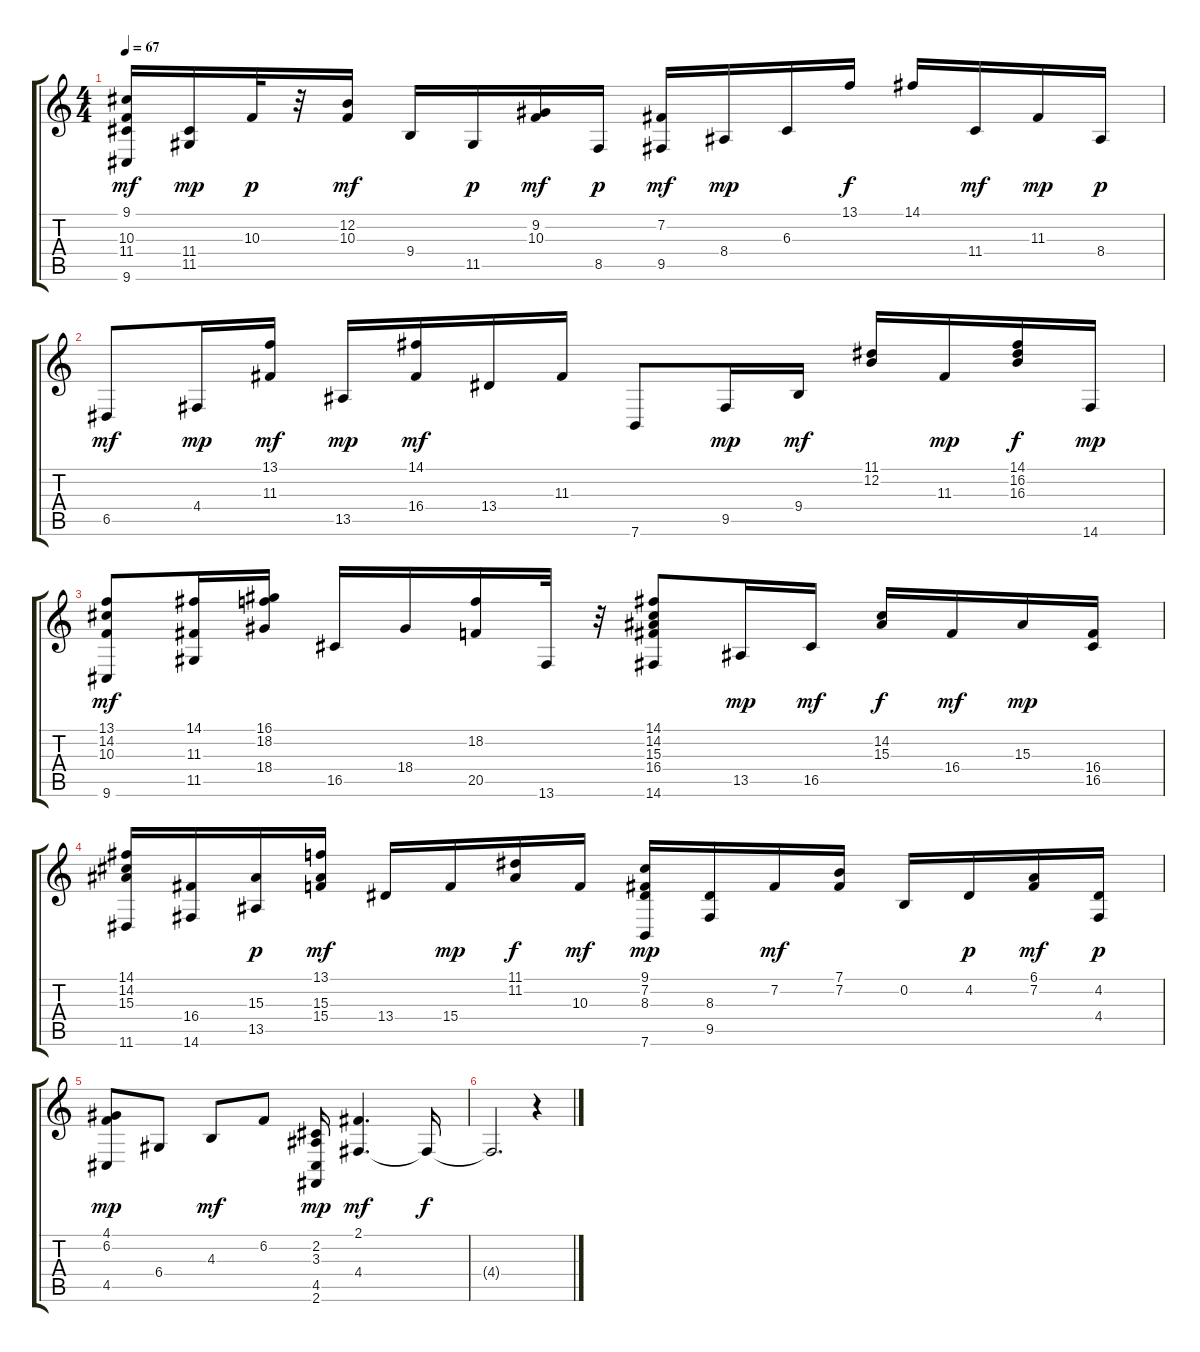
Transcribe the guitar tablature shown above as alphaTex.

\track "" {instrument acousticgrandpiano}
\staff {score tabs}
\tuning (E4 B3 G3 D3 A2 E2) {hide}
\ts (4 4)
\tempo 67
\clef g2
\ks c
(9.1 10.3 11.4 9.6).16{dy mf} (11.4 11.5).16{dy mp} 10.3.32{dy p} r.32 (12.2 10.3).16{dy mf} 9.4.16 11.5.16{dy p} (9.2 10.3).16{dy mf} 8.5.16{dy p} (7.2 9.5).16{dy mf} 8.4.16{dy mp} 6.3.16 13.1.16{dy f} 14.1.16 11.4.16{dy mf} 11.3.16{dy mp} 8.4.16{dy p} |
6.5.8{dy mf} 4.4.16{dy mp} (13.1 11.3).16{dy mf} 13.5.16{dy mp} (14.1 16.4).16{dy mf} 13.4.16 11.3.16 7.6.8 9.5.16{dy mp} 9.4.16{dy mf} (11.1 12.2).16 11.3.16{dy mp} (14.1 16.2 16.3).16{dy f} 14.6.16{dy mp} |
(13.1 14.2 10.3 9.6).8{dy mf} (14.1 11.3 11.5).16 (16.1 18.2 18.4).16 16.5.16 18.4.16 (18.2 20.5).16 13.6.32 r.32 (14.1 14.2 15.3 16.4 14.6).8 13.5.16{dy mp} 16.5.16{dy mf} (14.2 15.3).16{dy f} 16.4.16{dy mf} 15.3.16{dy mp} (16.4 16.5).16 |
(14.1 14.2 15.3 11.6).16 (16.4 14.6).16 (15.3 13.5).16{dy p} (13.1 15.3 15.4).16{dy mf} 13.4.16 15.4.16{dy mp} (11.1 11.2).16{dy f} 10.3.16{dy mf} (9.1 7.2 8.3 7.6).16{dy mp} (8.3 9.5).16 7.2.16{dy mf} (7.1 7.2).16 0.2.16 4.2.16{dy p} (6.1 7.2).16{dy mf} (4.2 4.4).16{dy p} |
(4.1 6.2 4.5).8{dy mp} 6.4.8 4.3.8{dy mf} 6.2.8 (2.2 3.3 4.5 2.6).16{dy mp} (2.1 4.4).4{d dy mf} 4.4{t}.16{dy f} |
4.4{t}.2{d} r.4
